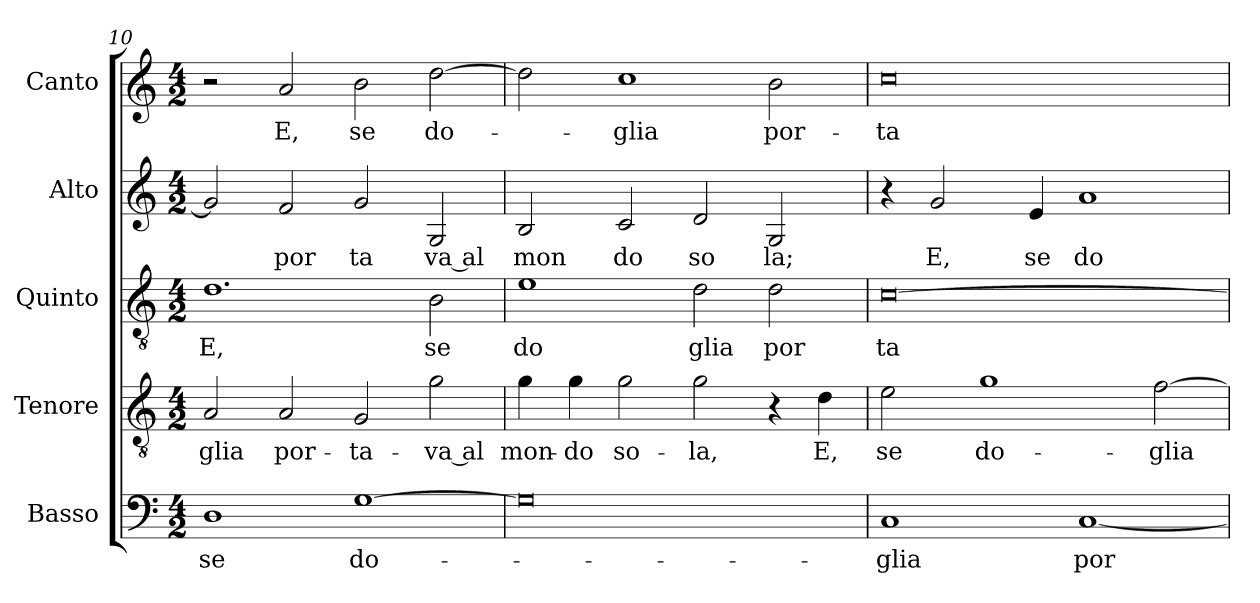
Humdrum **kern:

**kern	**text	**kern	**text	**kern	**text	**kern	**text	**kern	**text
*part5	*part5	*part4	*part4	*part3	*part3	*part2	*part2	*part1	*part1
*staff5	*staff5	*staff4	*staff4	*staff3	*staff3	*staff2	*staff2	*staff1	*staff1
*I"Basso	*	*I"Tenore	*	*I"Quinto	*	*I"Alto	*	*I"Canto	*
*I'Basso	*	*I'Tenore	*	*I'Quinto	*	*I'Alto	*	*I'Canto	*
*clefF4	*	*clefGv2	*	*clefGv2	*	*clefG2	*	*clefG2	*
*M4/2	*	*M4/2	*	*M4/2	*	*M4/2	*	*M4/2	*
=10	=10	=10	=10	=10	=10	=10	=10	=10	=10
!	!LO:LY:b:cj	!	!LO:LY:b:cj	!	!LO:LY:b:cj	!	!	!	!
1D	se	2A/	-glia	1.d	E,	2g/]	.	2r	.
!	!	!	!LO:LY:b:cj	!	!	!	!LO:LY:b:cj	!	!LO:LY:b:cj
.	.	2A/	por-	.	.	2f/	por	2a/	E,
!	!LO:LY:b:cj	!	!LO:LY:b:cj	!	!	!	!LO:LY:b:cj	!	!LO:LY:b:cj
[>1G	do-	2G/	-ta-	.	.	2g/	ta	2b\	se
!	!	!	!LO:LY:b:rj	!	!LO:LY:b:cj	!	!LO:LY:b:rj	!	!LO:LY:b:cj
.	.	2g\	-va al	2B\	se	2G/	va al	[>2dd\	do-
=11	=11	=11	=11	=11	=11	=11	=11	=11	=11
!	!	!	!LO:LY:b:cj	!	!LO:LY:b:cj	!	!LO:LY:b:cj	!	!
0G]	.	4g\	mon-	1e	do	2B/	mon	2dd\]	.
!	!	!	!LO:LY:b:cj	!	!	!	!	!	!
.	.	4g\	-do	.	.	.	.	.	.
!	!	!	!LO:LY:b:cj	!	!	!	!LO:LY:b:cj	!	!LO:LY:b:cj
.	.	2g\	so-	.	.	2c/	do	1cc	-glia
!	!	!	!LO:LY:b:cj	!	!LO:LY:b:cj	!	!LO:LY:b:cj	!	!
.	.	2g\	-la,	2d\	glia	2d/	so	.	.
!	!	!	!	!	!LO:LY:b:cj	!	!LO:LY:b:cj	!	!LO:LY:b:cj
.	.	4r	.	2d\	por	2G/	la;	2b\	por-
!	!	!	!LO:LY:b:cj	!	!	!	!	!	!
.	.	4d\	E,	.	.	.	.	.	.
=12	=12	=12	=12	=12	=12	=12	=12	=12	=12
!	!LO:LY:b:cj	!	!LO:LY:b:cj	!	!LO:LY:b:cj	!	!	!	!LO:LY:b:cj
1C	-glia	2e\	se	[>0c	ta	4r	.	0cc	-ta-
!	!	!	!	!	!	!	!LO:LY:b:cj	!	!
.	.	.	.	.	.	2g/	E,	.	.
!	!	!	!LO:LY:b:cj	!	!	!	!	!	!
.	.	1g	do-	.	.	.	.	.	.
!	!	!	!	!	!	!	!LO:LY:b:cj	!	!
.	.	.	.	.	.	4e/	se	.	.
!	!LO:LY:b:cj	!	!	!	!	!	!LO:LY:b:cj	!	!
[<1C	por-	.	.	.	.	1a	do	.	.
!	!	!	!LO:LY:b	!	!	!	!	!	!
.	.	[>2f\	-glia	.	.	.	.	.	.
=	=	=	=	=	=	=	=	=	=
*-	*-	*-	*-	*-	*-	*-	*-	*-	*-
